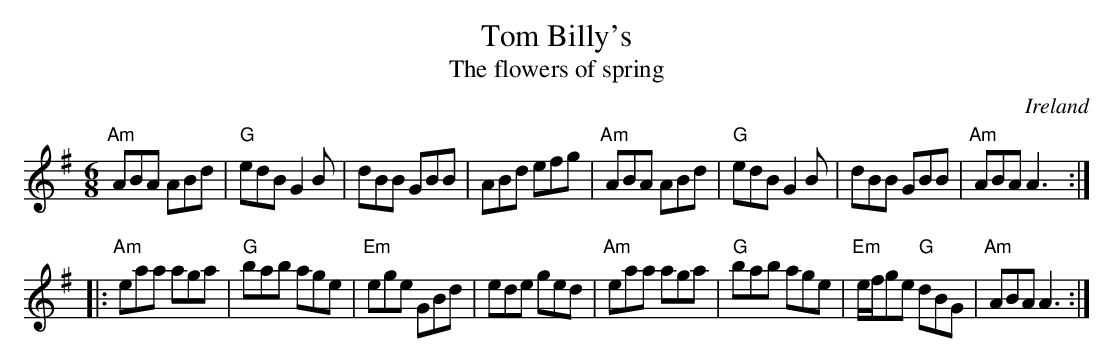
X:1
T:Tom Billy's
T:The flowers of spring
O:Ireland
M:6/8
L:1/8
K:G
"Am"ABA ABd|"G"edB G2B|dBB GBB|ABd efg|\
"Am"ABA ABd|"G"edB G2B|dBB GBB|"Am"ABA A3:|
|:"Am"eaa aga|"G"bab age|"Em"ege GBd|ede ged|\
"Am"eaa aga|"G"bab age|"Em"e/f/ge "G"dBG|"Am"ABA A3:|
